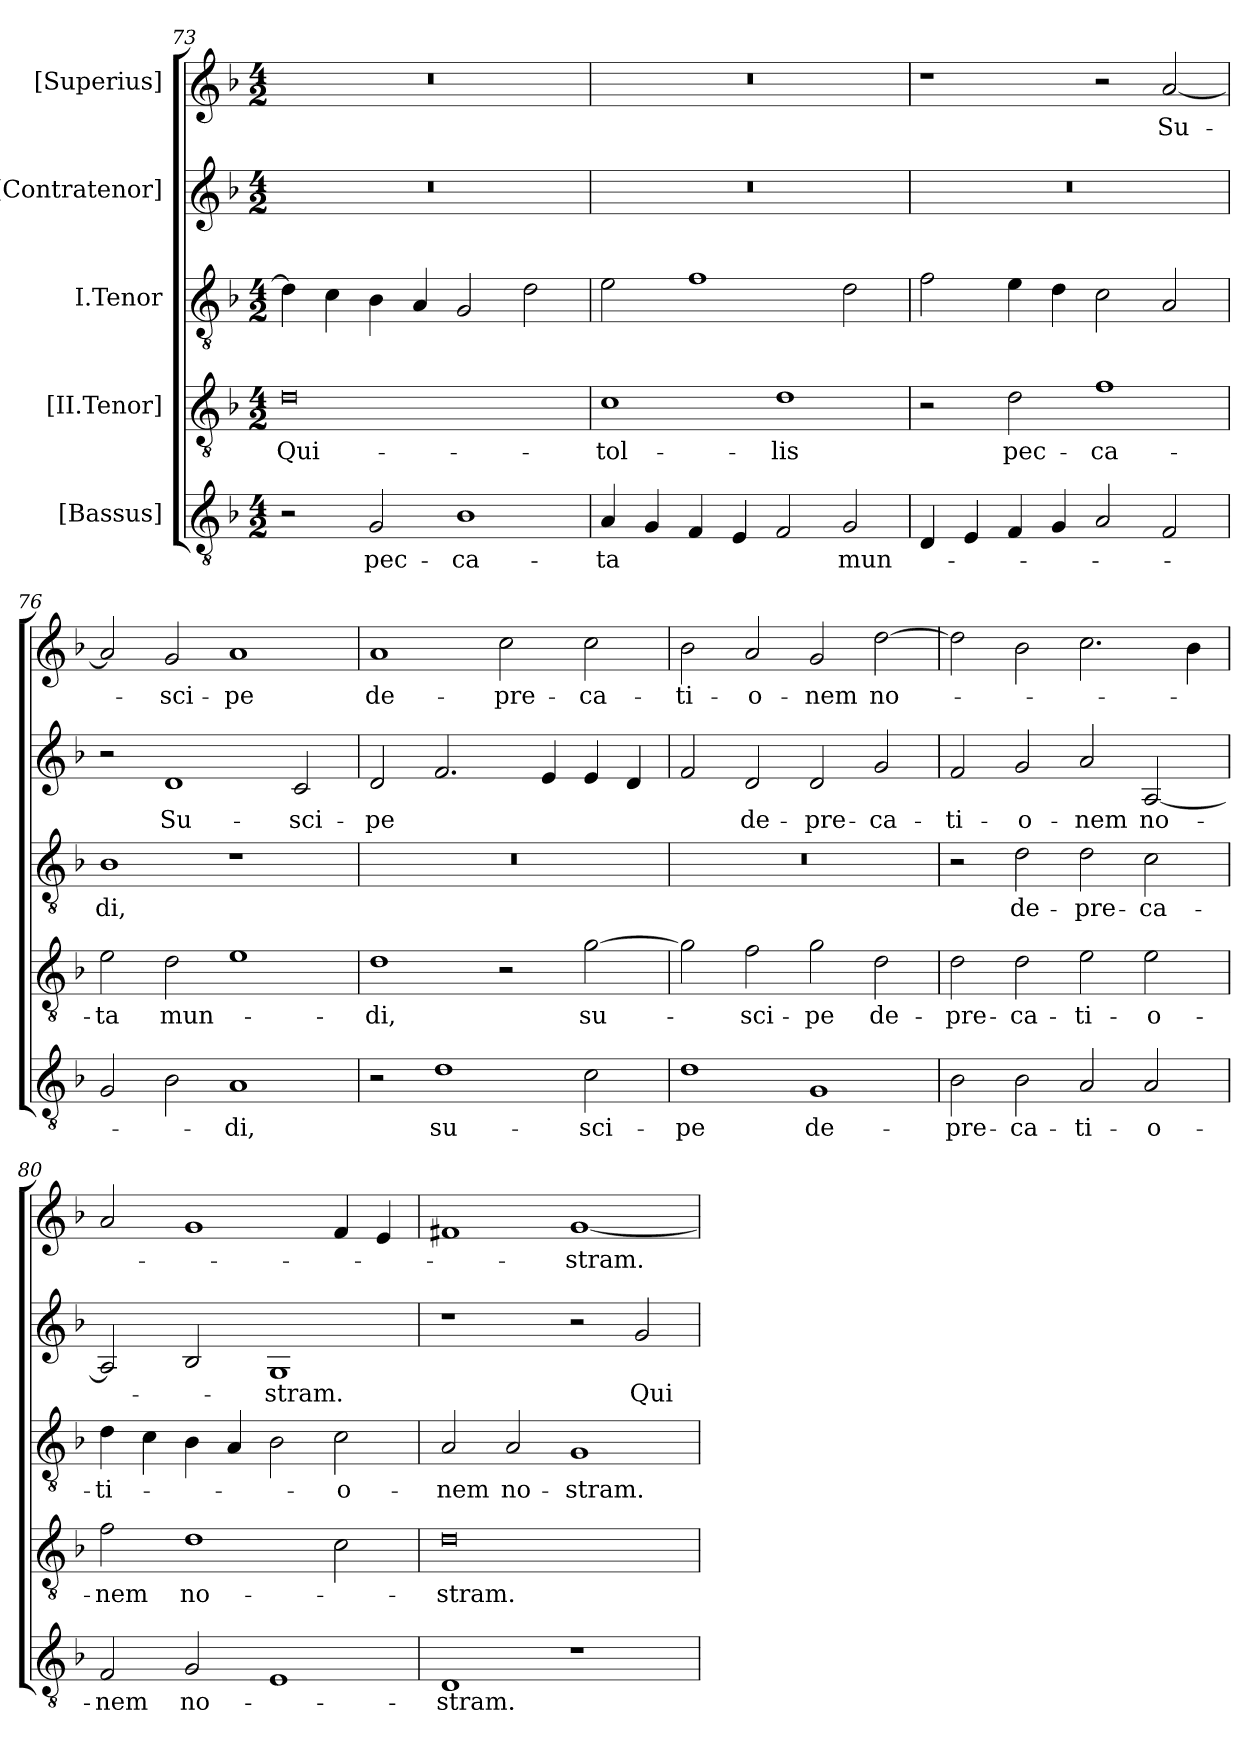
**kern	**text	**kern	**text	**kern	**text	**kern	**text	**kern	**text
*part5	*part5	*part4	*part4	*part3	*part3	*part2	*part2	*part1	*part1
*staff5	*staff5	*staff4	*staff4	*staff3	*staff3	*staff2	*staff2	*staff1	*staff1
*I"[Bassus]	*	*I"[II.Tenor]	*	*I"I.Tenor	*	*I"[Contratenor]	*	*I"[Superius]	*
*clefGv2	*	*clefGv2	*	*clefGv2	*	*clefG2	*	*clefG2	*
*k[b-]	*	*k[b-]	*	*k[b-]	*	*k[b-]	*	*k[b-]	*
*M4/2	*	*M4/2	*	*M4/2	*	*M4/2	*	*M4/2	*
=73	=73	=73	=73	=73	=73	=73	=73	=73	=73
2r	.	0d\	Qui-	4d\]	.	0r	.	0r	.
.	.	.	.	4c\	.	.	.	.	.
2G/	pec-	.	.	4B-\	.	.	.	.	.
.	.	.	.	4A/	.	.	.	.	.
1B-\	-ca-	.	.	2G/	.	.	.	.	.
.	.	.	.	2d\	.	.	.	.	.
=74	=74	=74	=74	=74	=74	=74	=74	=74	=74
4A/	-ta	1c\	tol-	2e\	.	0r	.	0r	.
4G/	.	.	.	.	.	.	.	.	.
4F/	.	.	.	1f\	.	.	.	.	.
4E/	.	.	.	.	.	.	.	.	.
2F/	.	1d\	-lis	.	.	.	.	.	.
2G/	mun-	.	.	2d\	.	.	.	.	.
=75	=75	=75	=75	=75	=75	=75	=75	=75	=75
4D/	.	2r	.	2f\	.	0r	.	1r	.
4E/	.	.	.	.	.	.	.	.	.
4F/	.	2d\	pec-	4e\	.	.	.	.	.
4G/	.	.	.	4d\	.	.	.	.	.
2A/	.	1f\	-ca-	2c\	.	.	.	2r	.
2F/	.	.	.	2A/	.	.	.	[2a/	Su-
=76	=76	=76	=76	=76	=76	=76	=76	=76	=76
2G/	.	2e\	-ta	1B-\	-di,	2r	.	2a/]	.
2B-\	.	2d\	mun-	.	.	1d/	Su-	2g/	-sci-
1A/	-di,	1e\	.	1r	.	.	.	1a/	-pe
.	.	.	.	.	.	2c/	-sci-	.	.
=77	=77	=77	=77	=77	=77	=77	=77	=77	=77
2r	.	1d\	-di,	0r	.	2d/	-pe	1a/	de-
1d\	su-	.	.	.	.	2.f/	.	.	.
.	.	2r	.	.	.	.	.	2cc\	-pre-
.	.	.	.	.	.	4e/	.	.	.
2c\	-sci-	[2g\	su-	.	.	4e/	.	2cc\	-ca-
.	.	.	.	.	.	4d/	.	.	.
=78	=78	=78	=78	=78	=78	=78	=78	=78	=78
1d\	-pe	2g\]	.	0r	.	2f/	.	2b-\	-ti-
.	.	2f\	-sci-	.	.	2d/	de-	2a/	-o-
1G/	de-	2g\	-pe	.	.	2d/	-pre-	2g/	-nem
.	.	2d\	de-	.	.	2g/	-ca-	[2dd\	no-
=79	=79	=79	=79	=79	=79	=79	=79	=79	=79
2B-\	-pre-	2d\	-pre-	2r	.	2f/	-ti-	2dd\]	.
2B-\	-ca-	2d\	-ca-	2d\	de-	2g/	-o-	2b-\	.
2A/	-ti-	2e\	-ti-	2d\	-pre-	2a/	-nem	2.cc\	.
2A/	-o-	2e\	-o-	2c\	-ca-	[2A/	no-	.	.
.	.	.	.	.	.	.	.	4b-\	.
=80	=80	=80	=80	=80	=80	=80	=80	=80	=80
2F/	-nem	2f\	-nem	4d\	-ti-	2A/]	.	2a/	.
.	.	.	.	4c\	.	.	.	.	.
2G/	no-	1d\	no-	4B-\	.	2B-/	.	1g/	.
.	.	.	.	4A/	.	.	.	.	.
1E/	.	.	.	2B-\	.	1G/	-stram.	.	.
.	.	2c\	.	2c\	-o-	.	.	4f/	.
.	.	.	.	.	.	.	.	4e/	.
=81	=81	=81	=81	=81	=81	=81	=81	=81	=81
1D/	-stram.	0d\	-stram.	2A/	-nem	1r	.	1f#X/	.
.	.	.	.	2A/	no-	.	.	.	.
1r	.	.	.	1G/	-stram.	2r	.	[1g/	-stram.
.	.	.	.	.	.	2g/	Qui-	.	.
=	=	=	=	=	=	=	=	=	=
*-	*-	*-	*-	*-	*-	*-	*-	*-	*-
